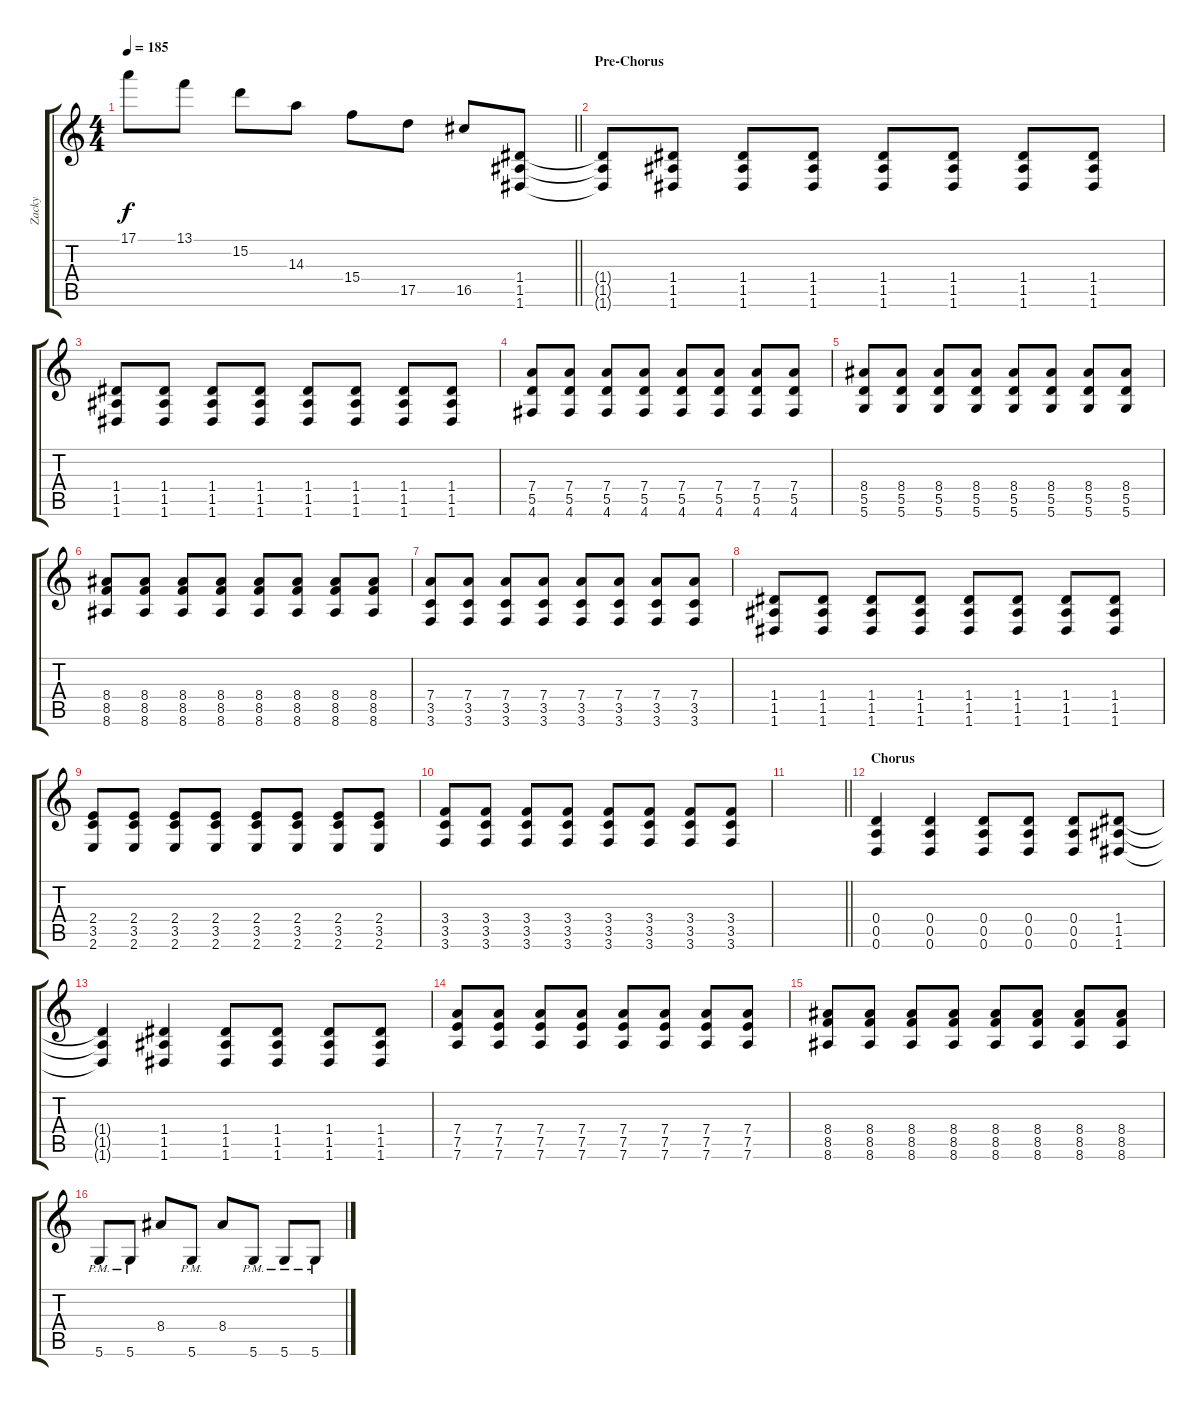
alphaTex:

\track ("Zacky" "Zacky") {instrument distortionguitar}
\staff {score tabs}
\tuning (E4 B3 G3 D3 A2 D2) {hide}
\ts (4 4)
\tempo 185
\clef g2
\barLineRight lightlight
\ks c
17.1.8{dy f} 13.1.8 15.2.8 14.3.8 15.4.8 17.5.8 16.5.8 (1.4 1.5 1.6).8 |
\section ("" "Pre-Chorus")
(1.4{t} 1.5{t} 1.6{t}).8 (1.4 1.5 1.6).8 (1.4 1.5 1.6).8 (1.4 1.5 1.6).8 (1.4 1.5 1.6).8 (1.4 1.5 1.6).8 (1.4 1.5 1.6).8 (1.4 1.5 1.6).8 |
(1.4 1.5 1.6).8 (1.4 1.5 1.6).8 (1.4 1.5 1.6).8 (1.4 1.5 1.6).8 (1.4 1.5 1.6).8 (1.4 1.5 1.6).8 (1.4 1.5 1.6).8 (1.4 1.5 1.6).8 |
(7.4 5.5 4.6).8 (7.4 5.5 4.6).8 (7.4 5.5 4.6).8 (7.4 5.5 4.6).8 (7.4 5.5 4.6).8 (7.4 5.5 4.6).8 (7.4 5.5 4.6).8 (7.4 5.5 4.6).8 |
(8.4 5.5 5.6).8 (8.4 5.5 5.6).8 (8.4 5.5 5.6).8 (8.4 5.5 5.6).8 (8.4 5.5 5.6).8 (8.4 5.5 5.6).8 (8.4 5.5 5.6).8 (8.4 5.5 5.6).8 |
(8.4 8.5 8.6).8 (8.4 8.5 8.6).8 (8.4 8.5 8.6).8 (8.4 8.5 8.6).8 (8.4 8.5 8.6).8 (8.4 8.5 8.6).8 (8.4 8.5 8.6).8 (8.4 8.5 8.6).8 |
(7.4 3.5 3.6).8 (7.4 3.5 3.6).8 (7.4 3.5 3.6).8 (7.4 3.5 3.6).8 (7.4 3.5 3.6).8 (7.4 3.5 3.6).8 (7.4 3.5 3.6).8 (7.4 3.5 3.6).8 |
(1.4 1.5 1.6).8 (1.4 1.5 1.6).8 (1.4 1.5 1.6).8 (1.4 1.5 1.6).8 (1.4 1.5 1.6).8 (1.4 1.5 1.6).8 (1.4 1.5 1.6).8 (1.4 1.5 1.6).8 |
(2.4 3.5 2.6).8 (2.4 3.5 2.6).8 (2.4 3.5 2.6).8 (2.4 3.5 2.6).8 (2.4 3.5 2.6).8 (2.4 3.5 2.6).8 (2.4 3.5 2.6).8 (2.4 3.5 2.6).8 |
(3.4 3.5 3.6).8 (3.4 3.5 3.6).8 (3.4 3.5 3.6).8 (3.4 3.5 3.6).8 (3.4 3.5 3.6).8 (3.4 3.5 3.6).8 (3.4 3.5 3.6).8 (3.4 3.5 3.6).8 |
\barLineRight lightlight
|
\section ("" "Chorus")
(0.4 0.5 0.6).4 (0.4 0.5 0.6).4 (0.4 0.5 0.6).8 (0.4 0.5 0.6).8 (0.4 0.5 0.6).8 (1.4 1.5 1.6).8 |
(1.4{t} 1.5{t} 1.6{t}).4 (1.4 1.5 1.6).4 (1.4 1.5 1.6).8 (1.4 1.5 1.6).8 (1.4 1.5 1.6).8 (1.4 1.5 1.6).8 |
(7.4 7.5 7.6).8 (7.4 7.5 7.6).8 (7.4 7.5 7.6).8 (7.4 7.5 7.6).8 (7.4 7.5 7.6).8 (7.4 7.5 7.6).8 (7.4 7.5 7.6).8 (7.4 7.5 7.6).8 |
(8.4 8.5 8.6).8 (8.4 8.5 8.6).8 (8.4 8.5 8.6).8 (8.4 8.5 8.6).8 (8.4 8.5 8.6).8 (8.4 8.5 8.6).8 (8.4 8.5 8.6).8 (8.4 8.5 8.6).8 |
5.6{pm}.8 5.6{pm}.8 8.4.8 5.6{pm}.8 8.4.8 5.6{pm}.8 5.6{pm}.8 5.6{pm}.8
